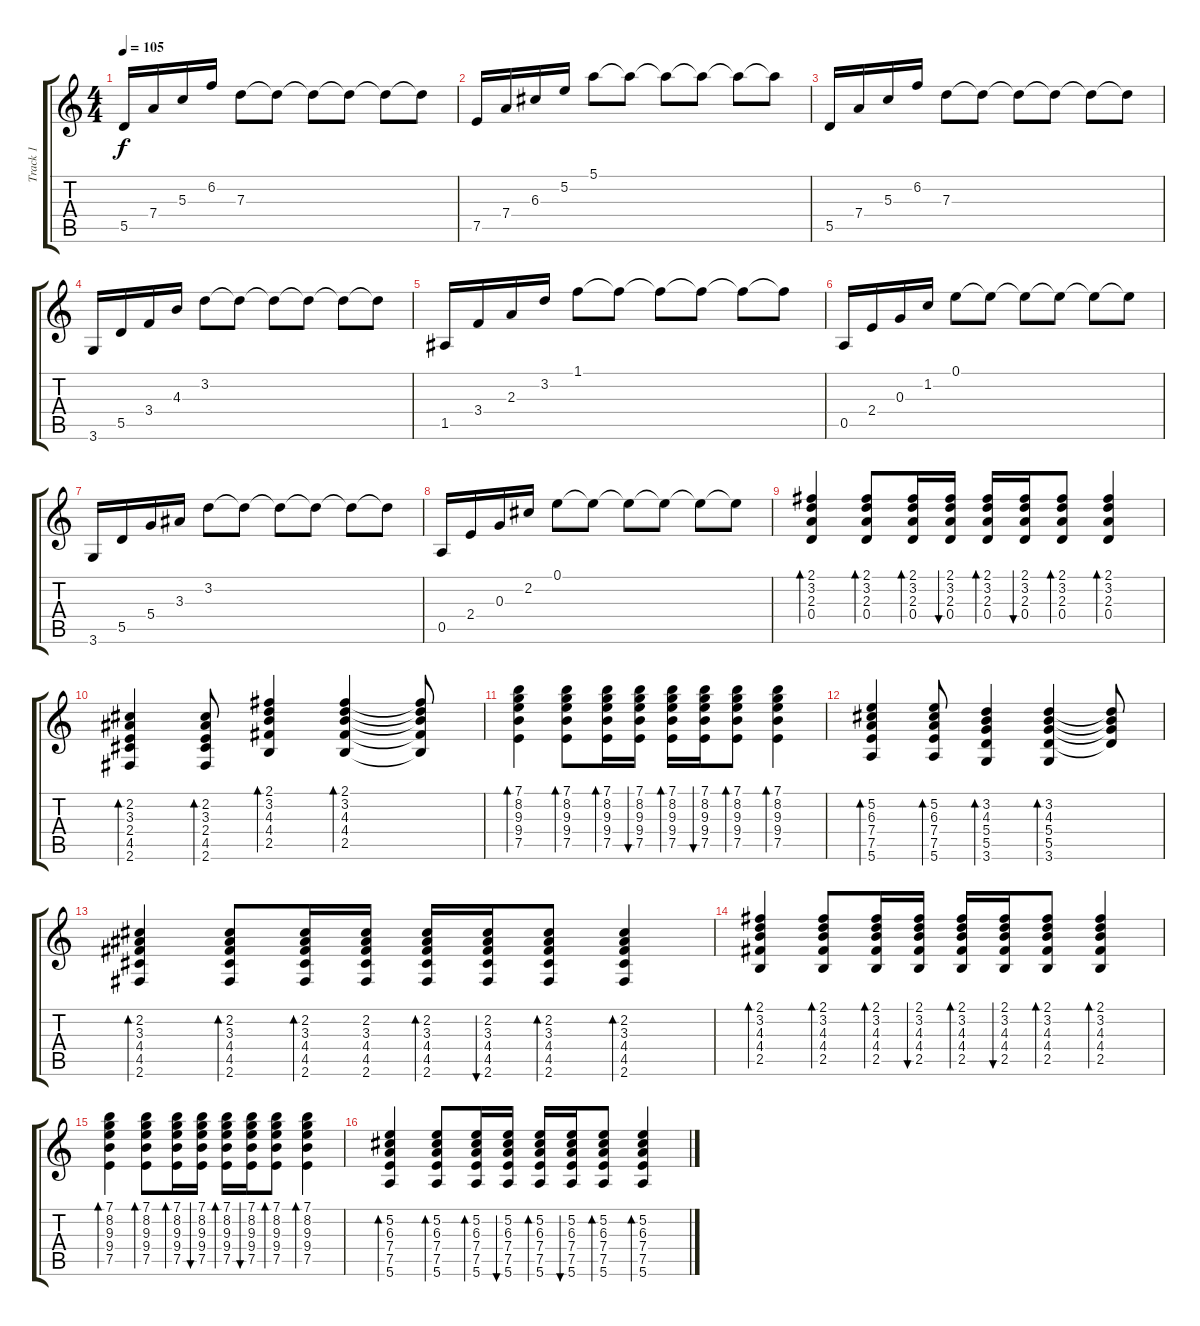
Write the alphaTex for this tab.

\track ("Track 1" "Track 1") {instrument acousticguitarsteel}
\staff {score tabs}
\tuning (E4 B3 G3 D3 A2 E2) {hide}
\ts (4 4)
\tempo 105
\clef g2
\ks c
5.5.16{dy f} 7.4.16 5.3.16 6.2.16 7.3.8 7.3{t}.8 7.3{t}.8 7.3{t}.8 7.3{t}.8 7.3{t}.8 |
7.5.16 7.4.16 6.3.16 5.2.16 5.1.8 5.1{t}.8 5.1{t}.8 5.1{t}.8 5.1{t}.8 5.1{t}.8 |
5.5.16 7.4.16 5.3.16 6.2.16 7.3.8 7.3{t}.8 7.3{t}.8 7.3{t}.8 7.3{t}.8 7.3{t}.8 |
3.6.16 5.5.16 3.4.16 4.3.16 3.2.8 3.2{t}.8 3.2{t}.8 3.2{t}.8 3.2{t}.8 3.2{t}.8 |
1.5.16 3.4.16 2.3.16 3.2.16 1.1.8 1.1{t}.8 1.1{t}.8 1.1{t}.8 1.1{t}.8 1.1{t}.8 |
0.5.16 2.4.16 0.3.16 1.2.16 0.1.8 0.1{t}.8 0.1{t}.8 0.1{t}.8 0.1{t}.8 0.1{t}.8 |
3.6.16 5.5.16 5.4.16 3.3.16 3.2.8 3.2{t}.8 3.2{t}.8 3.2{t}.8 3.2{t}.8 3.2{t}.8 |
0.5.16 2.4.16 0.3.16 2.2.16 0.1.8 0.1{t}.8 0.1{t}.8 0.1{t}.8 0.1{t}.8 0.1{t}.8 |
(2.1 3.2 2.3 0.4).4{bd 120} (2.1 3.2 2.3 0.4).8{bd 120} (2.1 3.2 2.3 0.4).16{bd 120} (2.1 3.2 2.3 0.4).16{bu 120} (2.1 3.2 2.3 0.4).16{bd 120} (2.1 3.2 2.3 0.4).16{bu 120} (2.1 3.2 2.3 0.4).8{bd 120} (2.1 3.2 2.3 0.4).4{bd 120} |
(2.2 3.3 2.4 4.5 2.6).4{bd 60} (2.2 3.3 2.4 4.5 2.6).8{bd 60} (2.1 3.2 4.3 4.4 2.5).4{bd 60} (2.1 3.2 4.3 4.4 2.5).4{bd 60} (2.1{t} 3.2{t} 4.3{t} 4.4{t} 2.5{t}).8 |
(7.1 8.2 9.3 9.4 7.5).4{bd 120} (7.1 8.2 9.3 9.4 7.5).8{bd 120} (7.1 8.2 9.3 9.4 7.5).16{bd 120} (7.1 8.2 9.3 9.4 7.5).16{bu 120} (7.1 8.2 9.3 9.4 7.5).16{bd 120} (7.1 8.2 9.3 9.4 7.5).16{bu 120} (7.1 8.2 9.3 9.4 7.5).8{bd 120} (7.1 8.2 9.3 9.4 7.5).4{bd 120} |
(5.2 6.3 7.4 7.5 5.6).4{bd 60} (5.2 6.3 7.4 7.5 5.6).8{bd 60} (3.2 4.3 5.4 5.5 3.6).4{bd 60} (3.2 4.3 5.4 5.5 3.6).4{bd 60} (3.2{t} 4.3{t} 5.4{t} 5.5{t}).8 |
(2.2 3.3 4.4 4.5 2.6).4{bd 240} (2.2 3.3 4.4 4.5 2.6).8{bd 120} (2.2 3.3 4.4 4.5 2.6).16{bd 60} (2.2 3.3 4.4 4.5 2.6).16 (2.2 3.3 4.4 4.5 2.6).16{bd 60} (2.2 3.3 4.4 4.5 2.6).16{bu 60} (2.2 3.3 4.4 4.5 2.6).8{bd 60} (2.2 3.3 4.4 4.5 2.6).4{bd 60} |
(2.1 3.2 4.3 4.4 2.5).4{bd 120} (2.1 3.2 4.3 4.4 2.5).8{bd 120} (2.1 3.2 4.3 4.4 2.5).16{bd 120} (2.1 3.2 4.3 4.4 2.5).16{bu 120} (2.1 3.2 4.3 4.4 2.5).16{bd 120} (2.1 3.2 4.3 4.4 2.5).16{bu 120} (2.1 3.2 4.3 4.4 2.5).8{bd 120} (2.1 3.2 4.3 4.4 2.5).4{bd 120} |
(7.1 8.2 9.3 9.4 7.5).4{bd 120} (7.1 8.2 9.3 9.4 7.5).8{bd 120} (7.1 8.2 9.3 9.4 7.5).16{bd 120} (7.1 8.2 9.3 9.4 7.5).16{bu 120} (7.1 8.2 9.3 9.4 7.5).16{bd 120} (7.1 8.2 9.3 9.4 7.5).16{bu 120} (7.1 8.2 9.3 9.4 7.5).8{bd 120} (7.1 8.2 9.3 9.4 7.5).4{bd 120} |
(5.2 6.3 7.4 7.5 5.6).4{bd 240} (5.2 6.3 7.4 7.5 5.6).8{bd 240} (5.2 6.3 7.4 7.5 5.6).16{bd 240} (5.2 6.3 7.4 7.5 5.6).16{bu 120} (5.2 6.3 7.4 7.5 5.6).16{bd 240} (5.2 6.3 7.4 7.5 5.6).16{bu 120} (5.2 6.3 7.4 7.5 5.6).8{bd 240} (5.2 6.3 7.4 7.5 5.6).4{bd 240}
